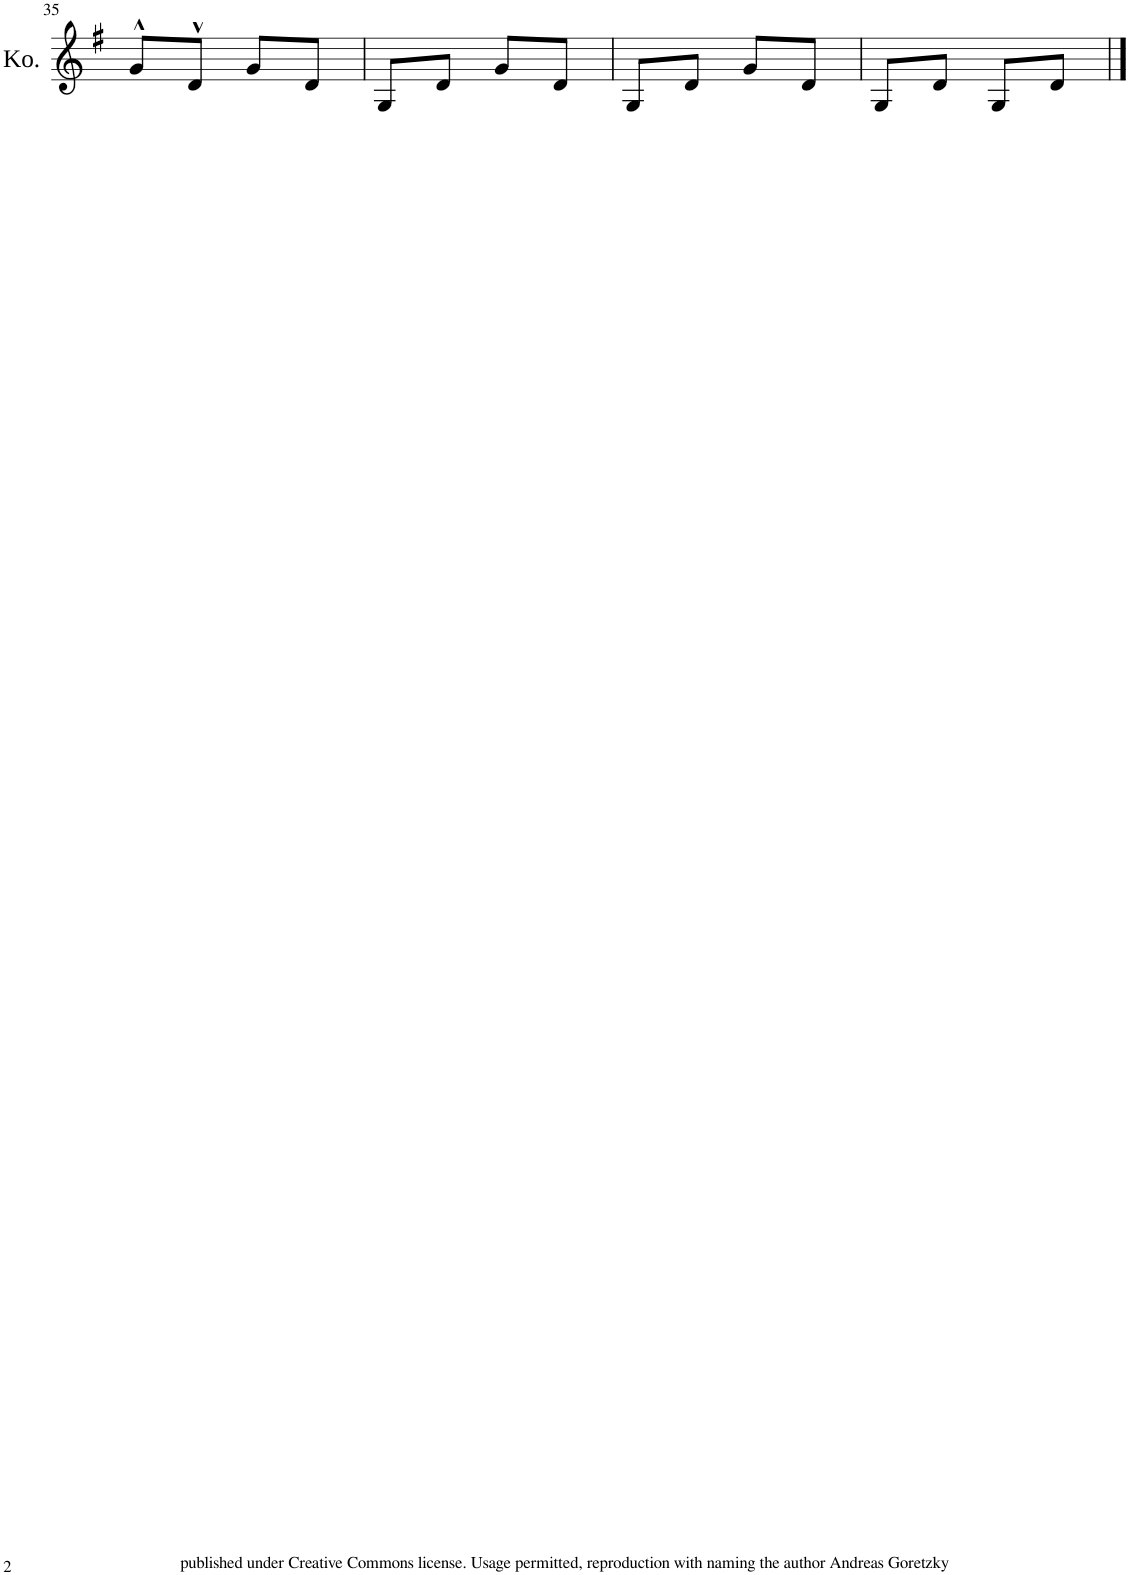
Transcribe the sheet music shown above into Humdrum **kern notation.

**kern
*part1
*staff1
*I"Koto
*I'Ko.
!!LO:PB:g=z
*clefG2
*k[f#]
*M2/4
=35
8g^^/L
8d^^/J
8g/L
8d/J
=36
8G/L
8d/J
8g/L
8d/J
=37
8G/L
8d/J
8g/L
8d/J
=38
8G/L
8d/J
8G/L
8d/J
==
*-
